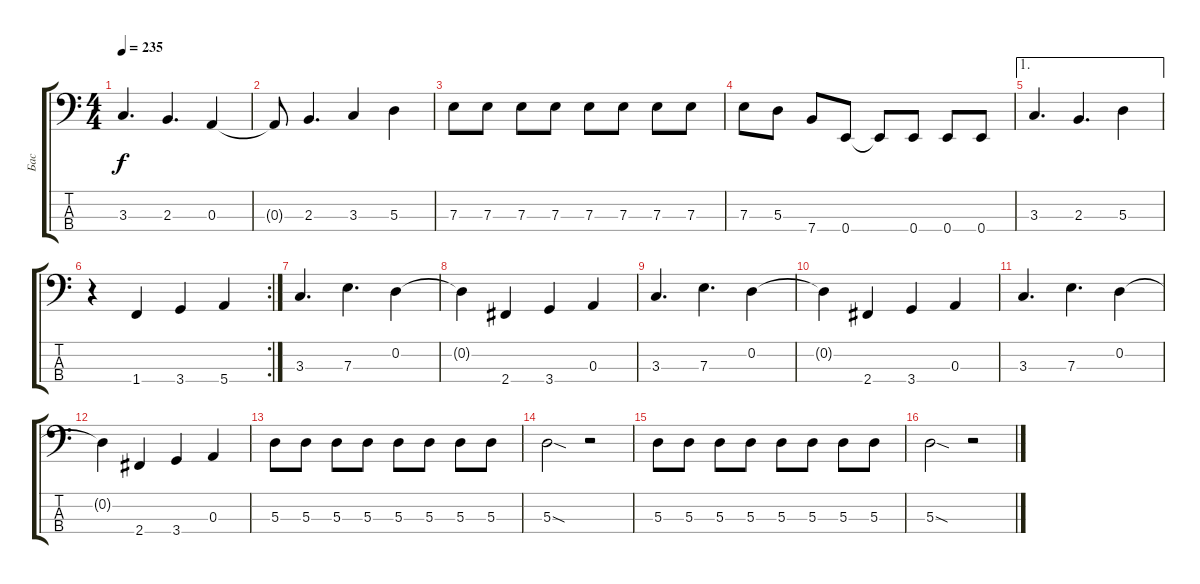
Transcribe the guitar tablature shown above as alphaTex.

\track ("Бас" "Бас") {instrument electricbassfinger}
\staff {score tabs}
\tuning (G2 D2 A1 E1) {hide}
\ts (4 4)
\tempo 235
\clef f4
\ks c
3.3.4{d dy f} 2.3.4{d} 0.3.4 |
0.3{t}.8 2.3.4{d} 3.3.4 5.3.4 |
7.3.8 7.3.8 7.3.8 7.3.8 7.3.8 7.3.8 7.3.8 7.3.8 |
7.3.8 5.3.8 7.4.8 0.4.8 0.4{t}.8 0.4.8 0.4.8 0.4.8 |
\ae 1
3.3.4{d} 2.3.4{d} 5.3.4 |
\rc 2
r.4 1.4.4 3.4.4 5.4.4 |
3.3.4{d} 7.3.4{d} 0.2.4 |
0.2{t}.4 2.4.4 3.4.4 0.3.4 |
3.3.4{d} 7.3.4{d} 0.2.4 |
0.2{t}.4 2.4.4 3.4.4 0.3.4 |
3.3.4{d} 7.3.4{d} 0.2.4 |
0.2{t}.4 2.4.4 3.4.4 0.3.4 |
5.3.8 5.3.8 5.3.8 5.3.8 5.3.8 5.3.8 5.3.8 5.3.8 |
5.3{sod}.2 r.2 |
5.3.8 5.3.8 5.3.8 5.3.8 5.3.8 5.3.8 5.3.8 5.3.8 |
5.3{sod}.2 r.2
